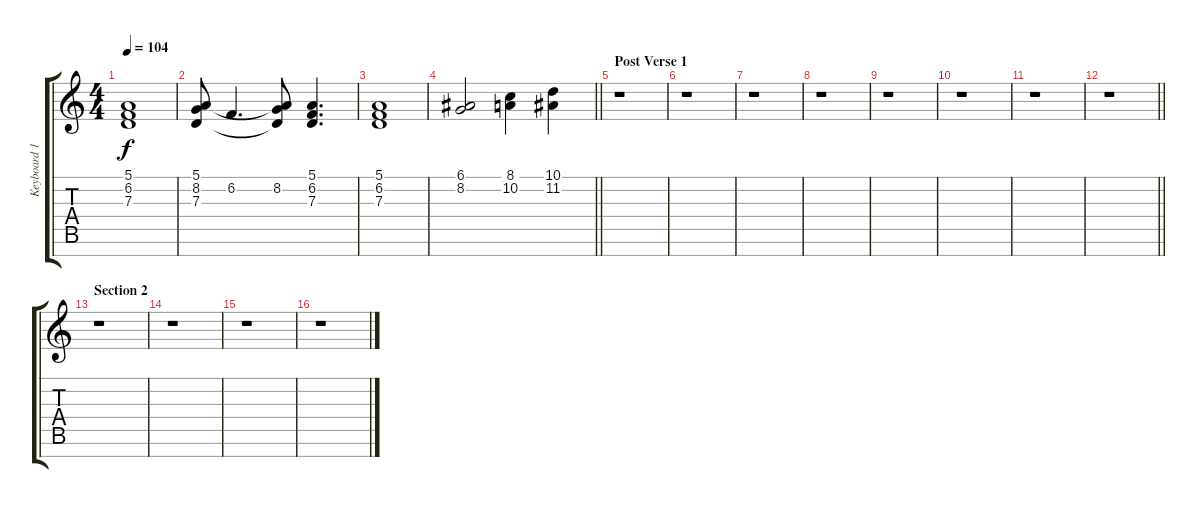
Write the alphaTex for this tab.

\track ("Keyboard 1 (Choir Aahs)" "Keyboard 1") {instrument choiraahs}
\staff {score tabs}
\tuning (E4 B3 G3 D3 A2 E2 B1) {hide}
\ts (4 4)
\tempo 104
\clef g2
\ks c
(5.1 6.2 7.3).1{dy f} |
(5.1 8.2 7.3).8 6.2.4{d} (5.1{t} 8.2 7.3{t}).8 (5.1 6.2 7.3).4{d} |
(5.1 6.2 7.3).1 |
\barLineRight lightlight
(6.1 8.2).2 (8.1 10.2).4 (10.1 11.2).4 |
\section ("" "Post Verse 1")
r.1 |
r.1 |
r.1 |
r.1 |
r.1 |
r.1 |
r.1 |
\barLineRight lightlight
r.1 |
\section ("" "Section 2")
r.1 |
r.1 |
r.1 |
r.1
